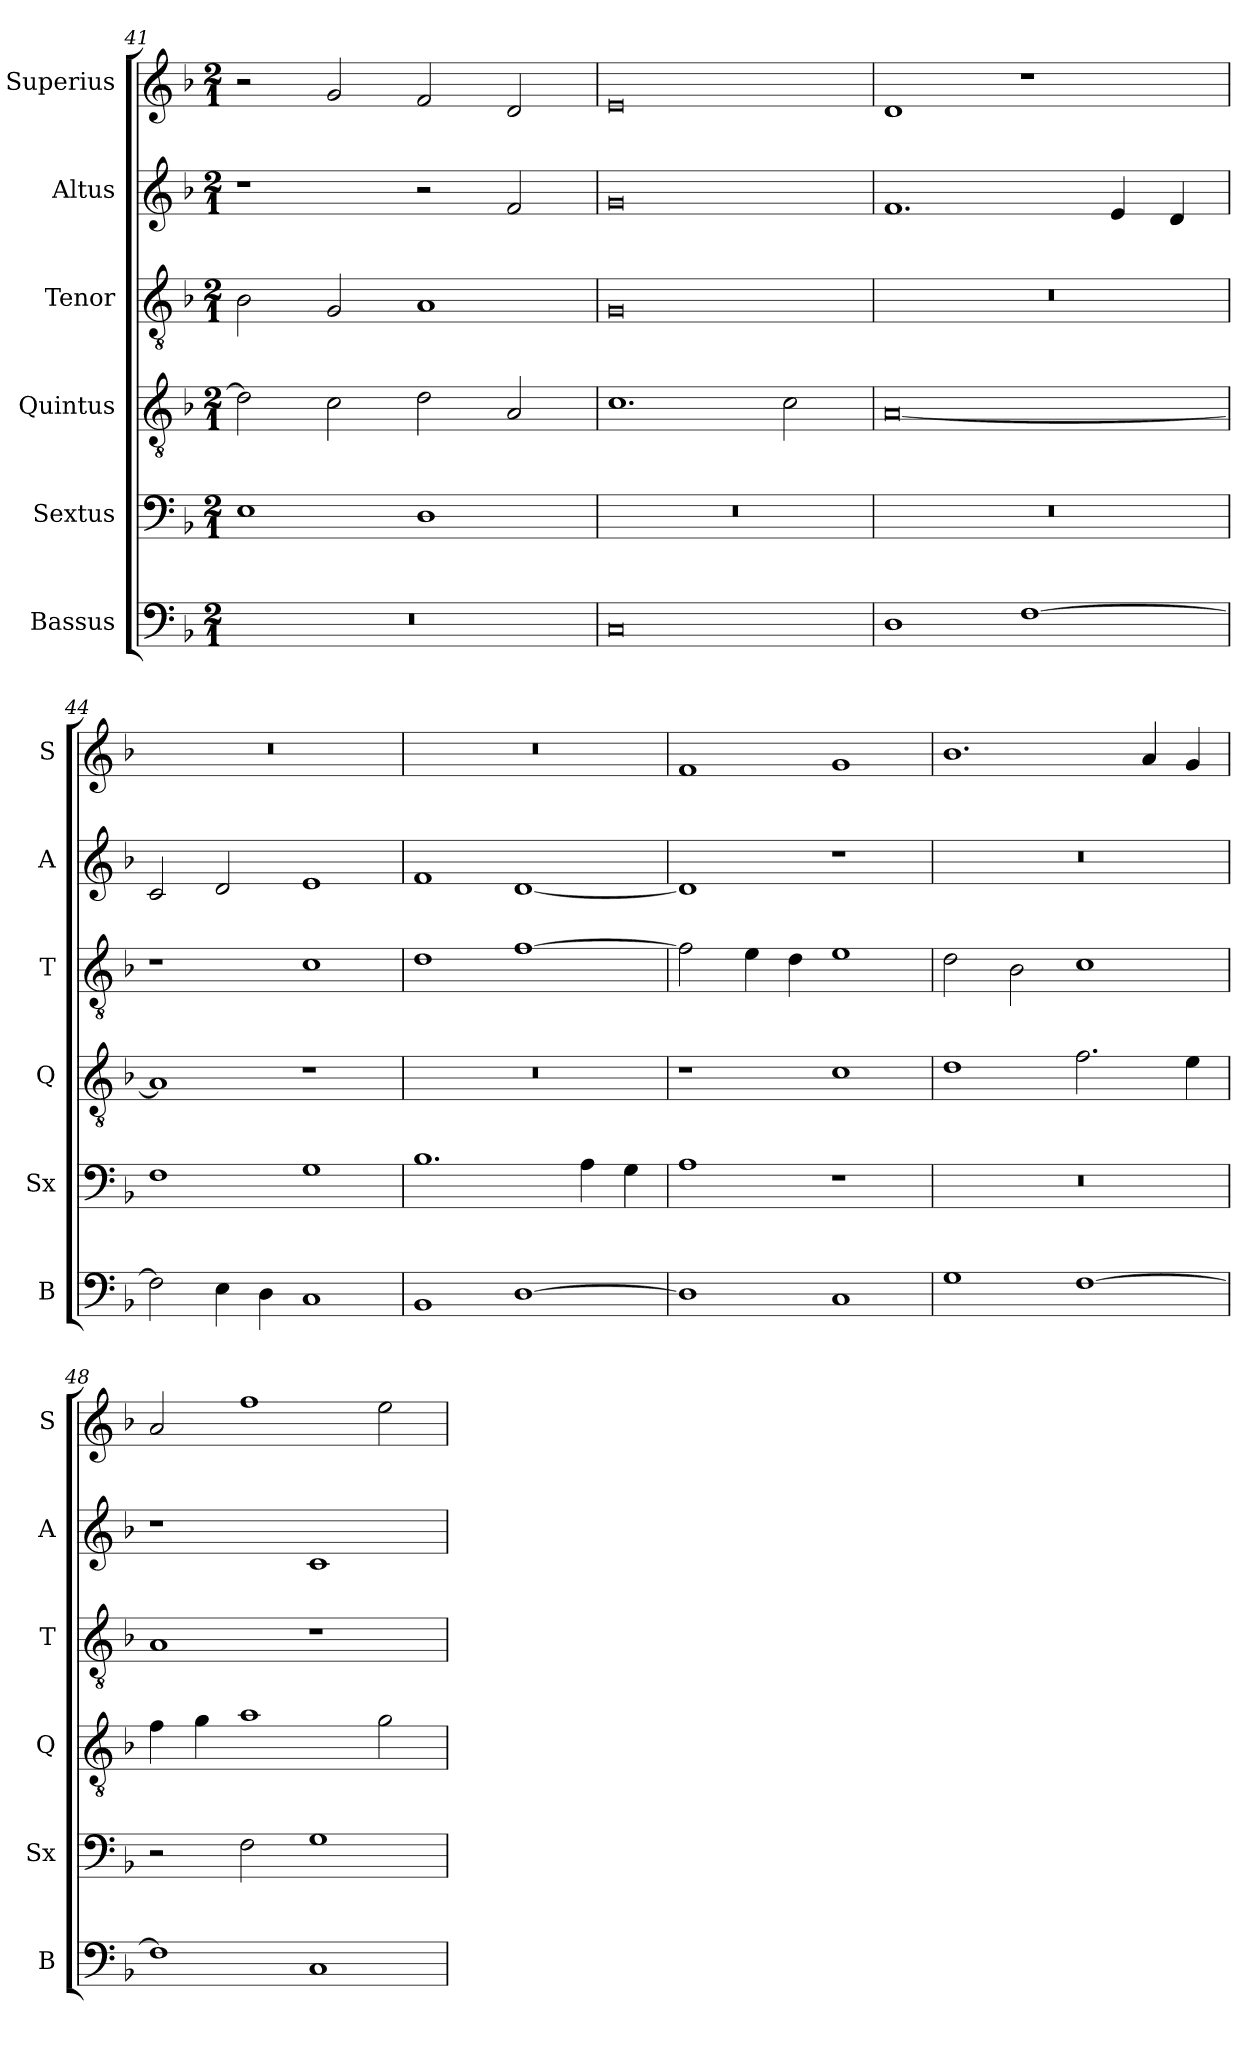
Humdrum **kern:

**kern	**kern	**kern	**kern	**kern	**kern
*part6	*part5	*part4	*part3	*part2	*part1
*staff6	*staff5	*staff4	*staff3	*staff2	*staff1
*I"Bassus	*I"Sextus	*I"Quintus	*I"Tenor	*I"Altus	*I"Superius
*I'B	*I'Sx	*I'Q	*I'T	*I'A	*I'S
*clefF4	*clefF4	*clefGv2	*clefGv2	*clefG2	*clefG2
*k[b-]	*k[b-]	*k[b-]	*k[b-]	*k[b-]	*k[b-]
*M2/1	*M2/1	*M2/1	*M2/1	*M2/1	*M2/1
=41	=41	=41	=41	=41	=41
0r	1E	2d\]	2B-\	1r	2r
.	.	2c\	2G/	.	2g/
.	1D	2d\	1A	2r	2f/
.	.	2A/	.	2f/	2d/
=42	=42	=42	=42	=42	=42
0C	0r	1.c	0G	0g	0e
.	.	2c\	.	.	.
=43	=43	=43	=43	=43	=43
1D	0r	[0A	0r	1.f	1d
[1F	.	.	.	.	1r
.	.	.	.	4e/	.
.	.	.	.	4d/	.
=44	=44	=44	=44	=44	=44
2F\]	1F	1A]	1r	2c/	0r
4E\	.	.	.	2d/	.
4D\	.	.	.	.	.
1C	1G	1r	1c	1e	.
=45	=45	=45	=45	=45	=45
1BB-	1.B-	0r	1d	1f	0r
[1D	.	.	[1f	[1d	.
.	4A\	.	.	.	.
.	4G\	.	.	.	.
=46	=46	=46	=46	=46	=46
1D]	1A	1r	2f\]	1d]	1f
.	.	.	4e\	.	.
.	.	.	4d\	.	.
1C	1r	1c	1e	1r	1g
=47	=47	=47	=47	=47	=47
1G	0r	1d	2d\	0r	1.b-
.	.	.	2B-\	.	.
[1F	.	2.f\	1c	.	.
.	.	.	.	.	4a/
.	.	4e\	.	.	4g/
=48	=48	=48	=48	=48	=48
1F]	2r	4f\	1A	1r	2a/
.	.	4g\	.	.	.
.	2F\	1a	.	.	1ff
1C	1G	.	1r	1c	.
.	.	2g\	.	.	2ee\
=	=	=	=	=	=
*-	*-	*-	*-	*-	*-
